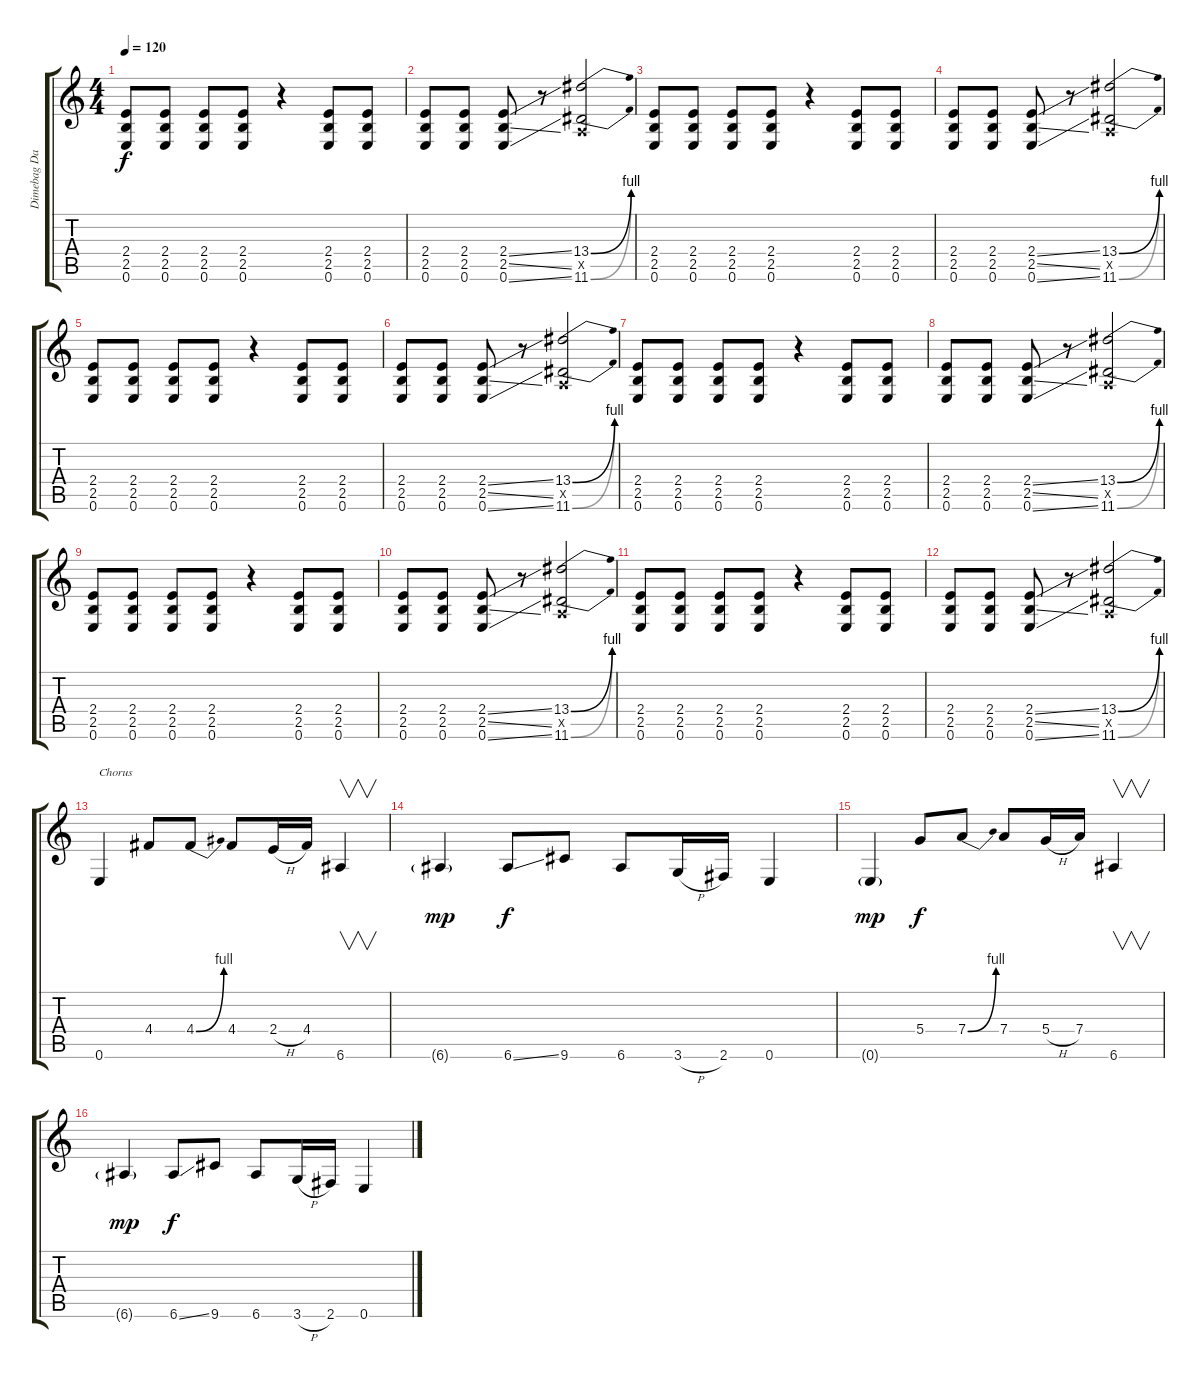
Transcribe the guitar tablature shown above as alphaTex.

\track ("Dimebag Darrell" "Dimebag Da") {instrument overdrivenguitar}
\staff {score tabs}
\tuning (E4 B3 G3 D3 A2 E2) {hide}
\ts (4 4)
\tempo 120
\clef g2
\ks c
(2.4 2.5 0.6).8{dy f} (2.4 2.5 0.6).8 (2.4 2.5 0.6).8 (2.4 2.5 0.6).8 r.4 (2.4 2.5 0.6).8 (2.4 2.5 0.6).8 |
(2.4 2.5 0.6).8 (2.4 2.5 0.6).8 (2.4{ss} 2.5{ss} 0.6{ss}).8 r.8 (13.4{be (bend 0 0 60 4)} 0.5{x} 11.6{be (bend 0 0 60 4)}).2 |
(2.4 2.5 0.6).8 (2.4 2.5 0.6).8 (2.4 2.5 0.6).8 (2.4 2.5 0.6).8 r.4 (2.4 2.5 0.6).8 (2.4 2.5 0.6).8 |
(2.4 2.5 0.6).8 (2.4 2.5 0.6).8 (2.4{ss} 2.5{ss} 0.6{ss}).8 r.8 (13.4{be (bend 0 0 60 4)} 0.5{x} 11.6{be (bend 0 0 60 4)}).2 |
(2.4 2.5 0.6).8 (2.4 2.5 0.6).8 (2.4 2.5 0.6).8 (2.4 2.5 0.6).8 r.4 (2.4 2.5 0.6).8 (2.4 2.5 0.6).8 |
(2.4 2.5 0.6).8 (2.4 2.5 0.6).8 (2.4{ss} 2.5{ss} 0.6{ss}).8 r.8 (13.4{be (bend 0 0 60 4)} 0.5{x} 11.6{be (bend 0 0 60 4)}).2 |
(2.4 2.5 0.6).8 (2.4 2.5 0.6).8 (2.4 2.5 0.6).8 (2.4 2.5 0.6).8 r.4 (2.4 2.5 0.6).8 (2.4 2.5 0.6).8 |
(2.4 2.5 0.6).8 (2.4 2.5 0.6).8 (2.4{ss} 2.5{ss} 0.6{ss}).8 r.8 (13.4{be (bend 0 0 60 4)} 0.5{x} 11.6{be (bend 0 0 60 4)}).2 |
(2.4 2.5 0.6).8 (2.4 2.5 0.6).8 (2.4 2.5 0.6).8 (2.4 2.5 0.6).8 r.4 (2.4 2.5 0.6).8 (2.4 2.5 0.6).8 |
(2.4 2.5 0.6).8 (2.4 2.5 0.6).8 (2.4{ss} 2.5{ss} 0.6{ss}).8 r.8 (13.4{be (bend 0 0 60 4)} 0.5{x} 11.6{be (bend 0 0 60 4)}).2 |
(2.4 2.5 0.6).8 (2.4 2.5 0.6).8 (2.4 2.5 0.6).8 (2.4 2.5 0.6).8 r.4 (2.4 2.5 0.6).8 (2.4 2.5 0.6).8 |
(2.4 2.5 0.6).8 (2.4 2.5 0.6).8 (2.4{ss} 2.5{ss} 0.6{ss}).8 r.8 (13.4{be (bend 0 0 60 4)} 0.5{x} 11.6{be (bend 0 0 60 4)}).2 |
0.6.4{txt "Chorus"} 4.4.8 4.4{be (bend 0 0 60 4)}.8 4.4.8 2.4{h}.16 4.4.16 6.6.4{v} |
6.6{g}.4{dy mp} 6.6{ss}.8{dy f} 9.6.8 6.6.8 3.6{h}.16 2.6.16 0.6.4 |
0.6{g}.4{dy mp} 5.4.8{dy f} 7.4{be (bend 0 0 60 4)}.8 7.4.8 5.4{h}.16 7.4.16 6.6.4{v} |
6.6{g}.4{dy mp} 6.6{ss}.8{dy f} 9.6.8 6.6.8 3.6{h}.16 2.6.16 0.6.4
